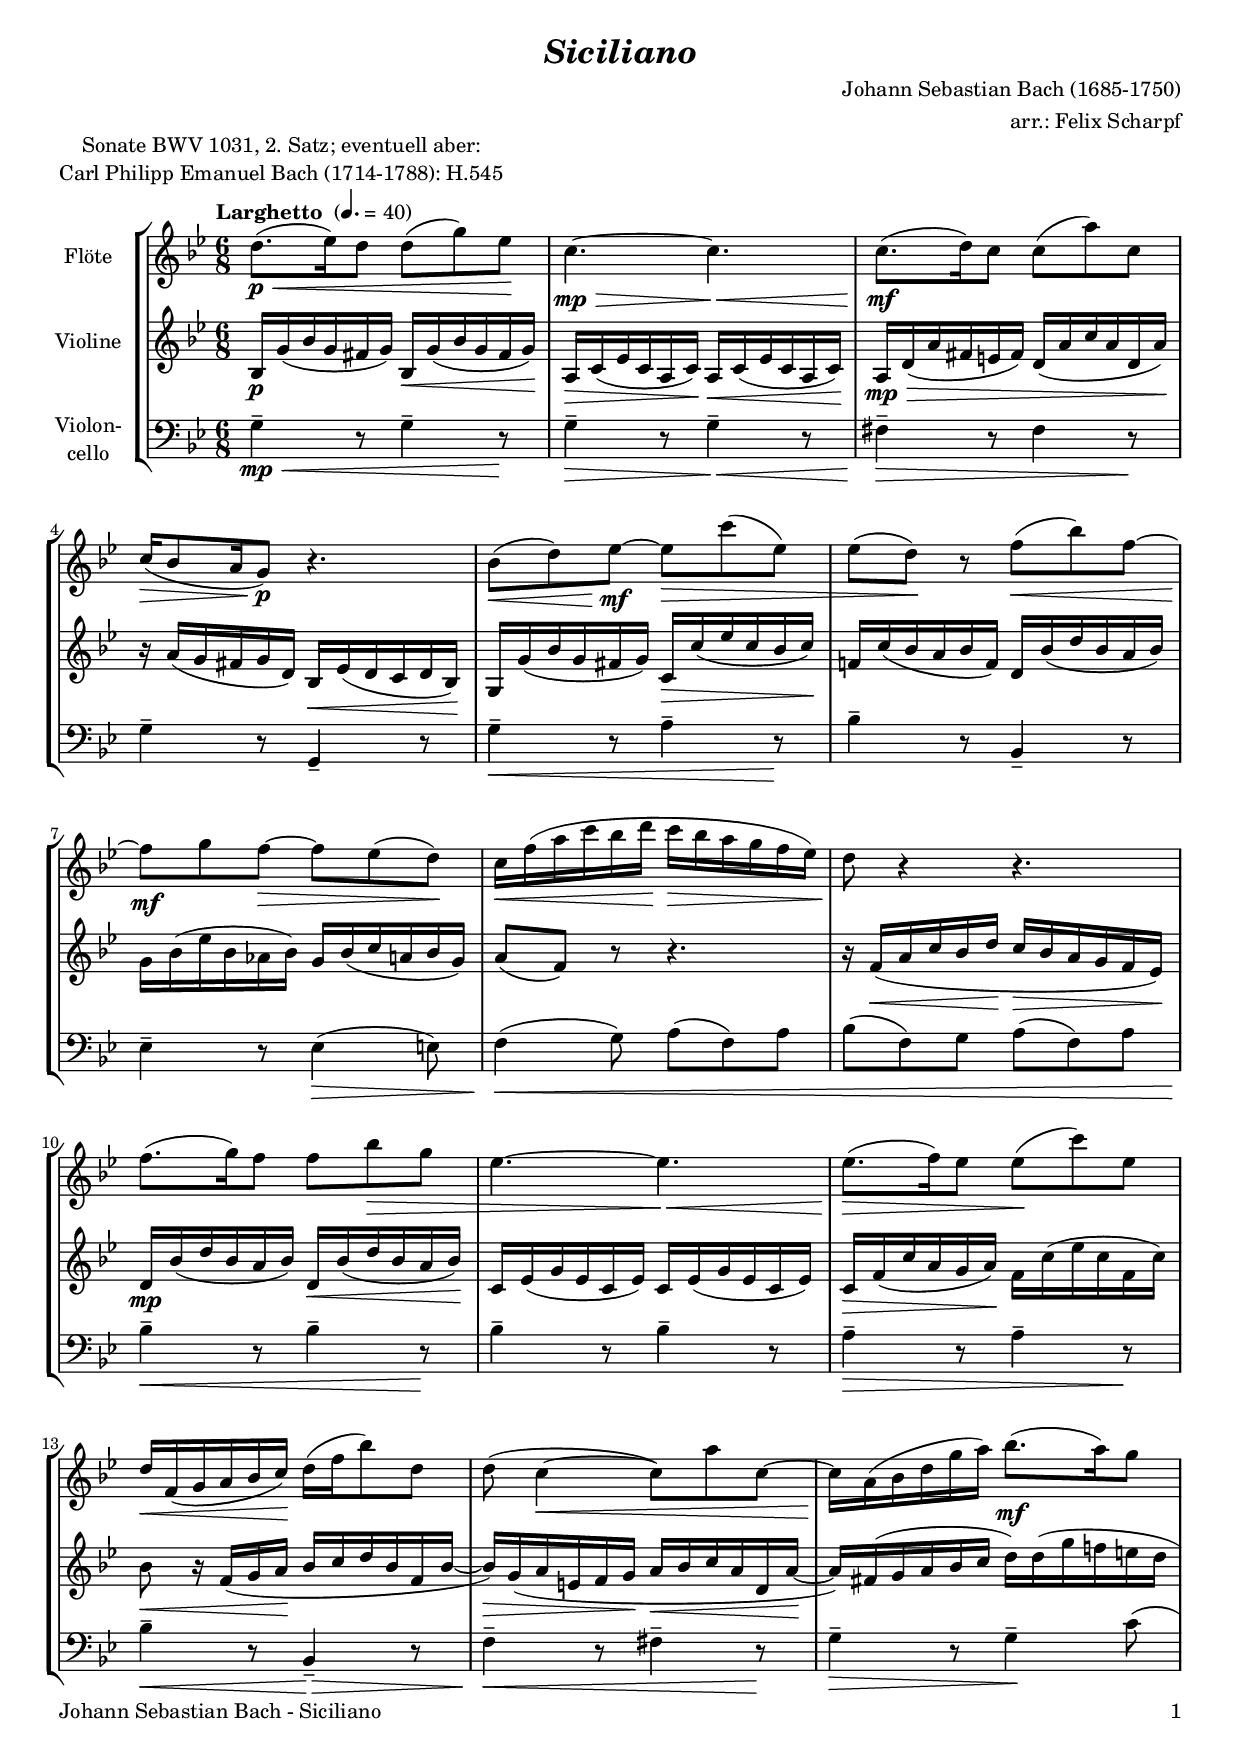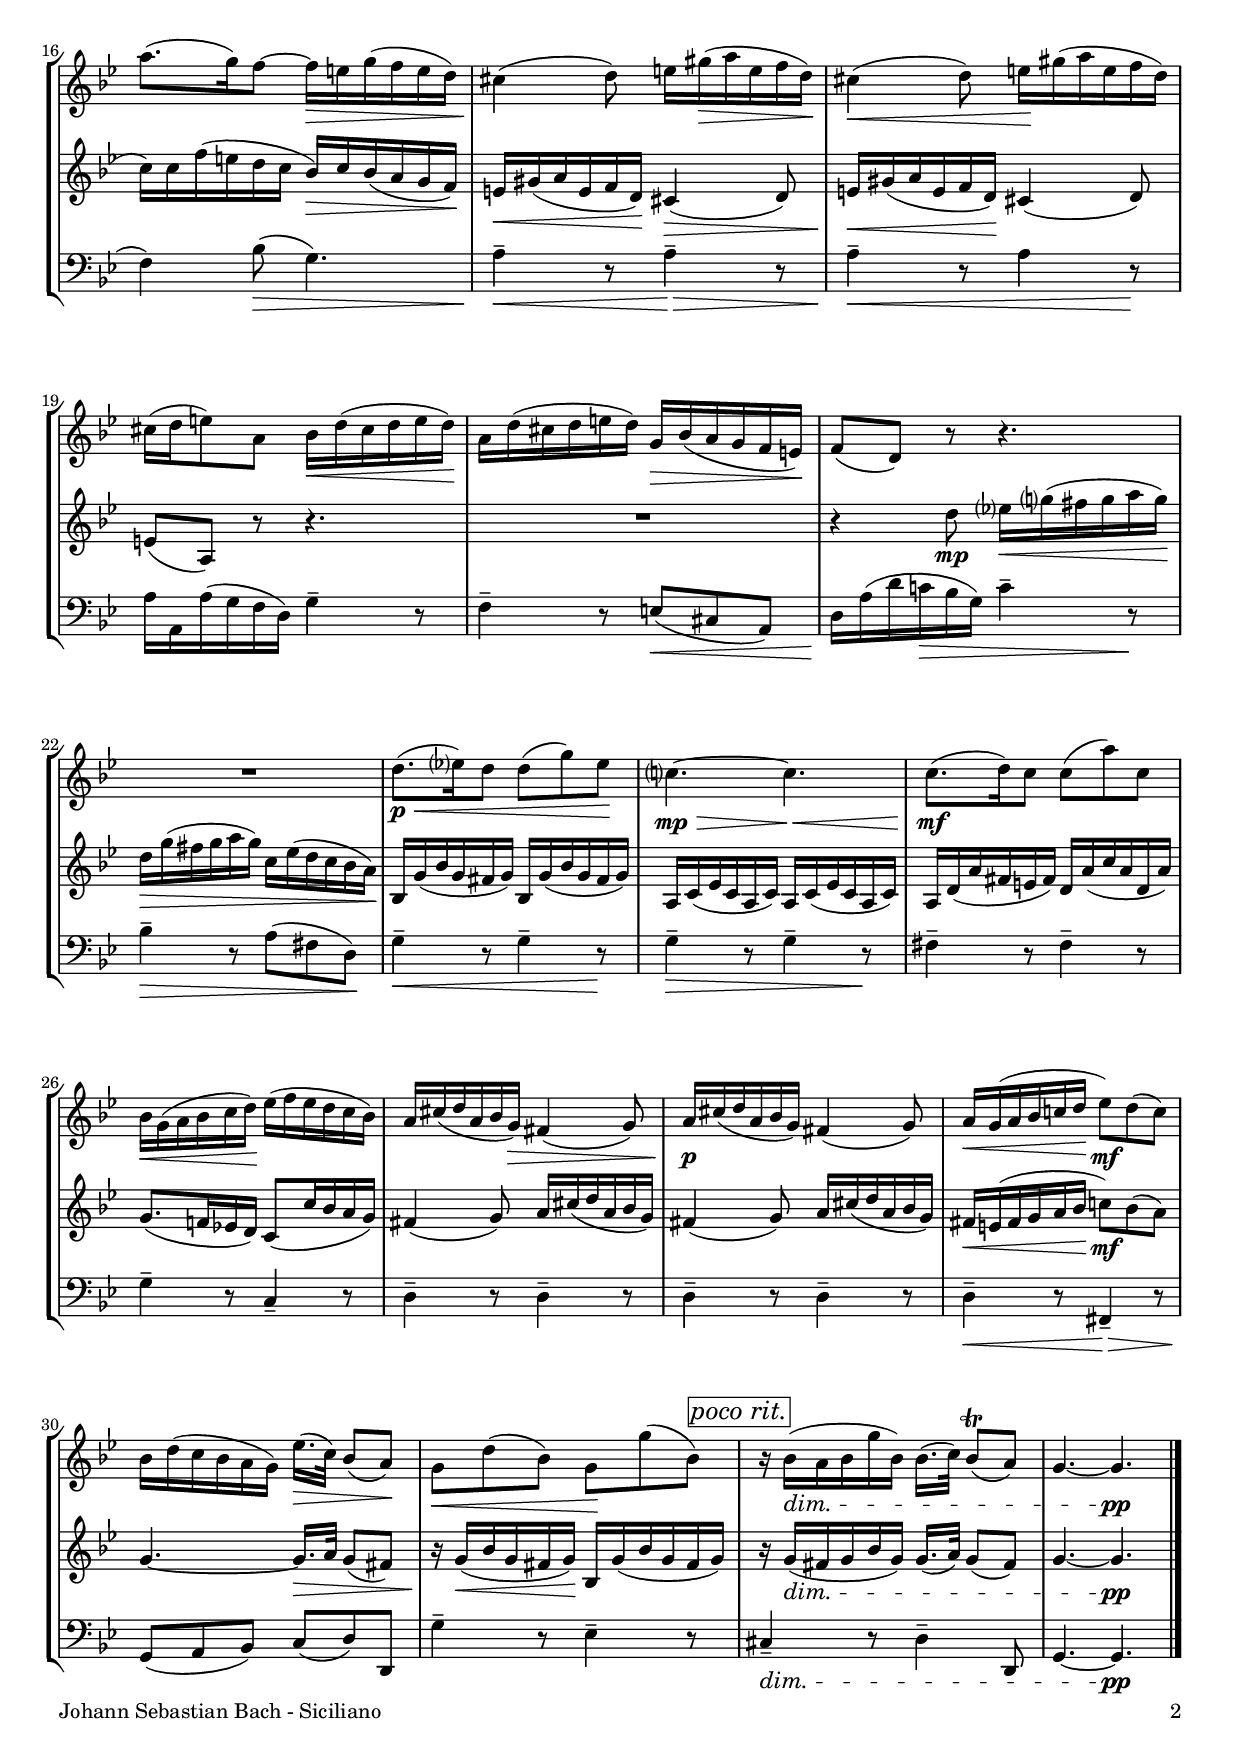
\version "2.24.4"
\include "deutsch.ly"

#(set-global-staff-size 18)

\header {
  title     = \markup \bold \italic "Siciliano"
  composer  = "Johann Sebastian Bach (1685-1750)"
  arranger  = "arr.: Felix Scharpf"
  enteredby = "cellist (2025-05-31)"
  piece     = \markup \center-column {
    "Sonate BWV 1031, 2. Satz; eventuell aber:"
    "Carl Philipp Emanuel Bach (1714-1788): H.545"
  }
}

voiceconsts = {
  \key g \minor
  \time 6/8
  \clef "treble"
  \numericTimeSignature
  \compressEmptyMeasures
  % Set default beaming for all staves
%  \set Timing.beamExceptions = #'()
%  \set Timing.baseMoment     = #(ly:make-moment 1 4)
%  \set Timing.beatStructure  = #'(1 1 1)
  \tempo "Larghetto " 4.=40
}

mifl = "flute"
mist = "string ensemble 1"
mivl = "violin"
miba = "cello"
mipz = "pizzicato strings"

prit = \mark \markup \box \italic "poco rit."

va = \relative c'' {
  \voiceconsts

  d8.(\p\< es16) d8 d( g) es\!
  c4.~\mp\> c\!\<
  c8.(\!\mf d16) c8 c( a') c,
  c16(\> b8 a16 g8)\!\p r4.
  b8(\< d) es~\!\mf es\> c'( es,)
  es( d)\! r f(\< b) f~

  f\!\mf g f~\> f es( d)\!
  c16\< f( a c b d\! c\> b a g f es)
  d8\! r4 r4.
  f8.( g16) f8 f b\> g
  es4.~ es\!\<
  es8.(\!\> f16) es8 es(\! c') es,

  d16\< f,( g a b c)\! d( f b8) d,
  d( c4~\< c8) a' c,~
  c16\! a( b d g a) b8.(\mf a16) g8
  a8.( g16) f8~ f16\> e g( f e d)
  cis4(\! d8) e16 gis(\> a e f d)\!

  cis4(\< d8) e16\! gis( a e f d)
  cis( d e8) a,
  b16\< d( cis d e d)\!
  a d( cis d e d) g,\> b( a g f e)\!
  f8( d) r r4.
  R2.

  d'8.(\p\< es?16) d8 d( g) es\!
  c?4.~\mp\> c\!\<
  c8.(\!\mf d16) c8 c( a') c,
  b16\< g( a b c d)\! es( f es d c b)
  a cis( d a b g)\> fis4( g8)

  a16\!\p cis( d a b g) fis4( g8)
  a16\< g( a b c! d\! es8)\mf d( c)
  b16 d( c b a g) es'16.(\> c32) b8([ a])\!
  g\< d'( b) g\! g'( b,) \prit
  r16 b(\dim a b g' b,) b16.( c32) b8([\trill a])

  g4.~ g\pp \bar "|."
}

vb = \relative c' {
  \voiceconsts

  b16\p g'( b g fis g) b,\< g'( b g fis g)\!
  a,\> c( es c a c)\! a\< c( es c a c)\!
  a\mp\> d( a' fis e fis) d( a' c a d, a')\!

  r a( g fis g d) b\< es( d c d b)\!
  g g'( b g fis g) c,\> c'( es c b c)\!
  f,! c'( b a b f)\! d b'( d b a b)

  g b( es b as b) g b( c a b g)
  a8( f) r r4.
  r16 f(\< a c b d\! c\> b a g f es)\!
  d\mp b'( d b a b) d,\< b'( d b a b)\!

  c, es( g es c es) c es( g es c es)
  c\> f( c' a g a)\! f c'( es c f, c')
  b8\< r16 f( g a\! b c d b f b~
  b)\> g( a e f g\! a\< b c a d, a'~\!

  a) fis( g a b c d) d( g f! e d
  c) c f( e d c b)\> c b( a g f)\!
  e\< gis( a e f d)\! cis4(\> d8)
  e16\!\< gis( a e f d)\! cis4( d8)

  e( a,) r r4.
  R2.
  r4 d'8\mp es?16\< g?( fis g a g)\!
  d\> g( fis g a g) c, es( d c b a)\!
  b, g'( b g fis g) b, g'( b g fis g)

  a, c( es c a c) a c( es c a c)
  a d( a' fis e fis) d a'( c a d, a')
  g8.( f!16 es! d) c8( c'16 b a g)
  fis4( g8) a16 cis( d a b g)

  fis4( g8) a16 cis( d a b g)
  fis\< e( fis g a b\! c!8)\mf b( a)
  g4.~ g16.\> a32 g8([ fis])
  r16\! g(\< b g fis g)\! b, g'( b g fis g) \prit

  r g(\dim fis g b g) g16.( a32) g8([ fis])
  g4.~ g\pp \bar "|."
}

vc = \relative c' {
  \voiceconsts
  \clef "bass"

  g4--\mp\< r8 g4-- r8\!
  g4--\> r8 g4--\!\< r8
  fis4--\!\> r8 fis4 r8\!
  g4-- r8 g,4-- r8
  g'4--\< r8 a4-- r8\!
  b4-- r8 b,4-- r8
  es4-- r8 es4(\> e8)

  f4(\!\< g8) a( f) a
  b( f) g a( f) a
  b4--\< r8 b4-- r8\!
  b4-- r8 b4-- r8
  a4--\> r8 a4-- r8\!
  b4--\< r8 b,4--\!\> r8
  f'4--\!\< r8 fis4-- r8\!
  g4--\> r8 g4--\! c8(

  f,4) b8(\> g4.)
  a4--\!\< r8 a4--\!\> r8
  a4--\!\< r8 a4 r8\!
  a16 a, a'( g f d) g4-- r8
  f4-- r8 e(\< cis a)
  d16\! a'( d c!\> b g) c4-- r8\!

  b4--\> r8 a( fis d)\!
  g4--\< r8 g4-- r8\!
  g4--\> r8 g4-- r8\!
  fis4-- r8 fis4-- r8
  g4-- r8 c,4-- r8
  d4-- r8 d4-- r8
  d4-- r8 d4-- r8
  d4--\< r8 fis,4--\!\> r8

  g(\! a b) c( d) d,
  g'4-- r8 es4-- r8 \prit
  cis4--\dim r8 d4-- d,8
  g4.~ g\pp \bar "|."
}


music = \new StaffGroup <<
      \new Staff {
	\set Staff.midiInstrument = \mifl
	\set Staff.instrumentName = \markup \center-column { "Flöte" }
	\transpose g g { \va }
      }

      \new Staff {
	\set Staff.midiInstrument = \mivl
	\set Staff.instrumentName = \markup \center-column { "Violine" }
	\transpose g g { \vb }
      }

      \new Staff {
	\set Staff.midiInstrument = \miba
	\set Staff.instrumentName = \markup \center-column { "Violon-" "cello" }
	\transpose g g { \vc }
      }
>>

\book {
   \paper {
    print-page-number = ##t
    print-first-page-number = ##t
    ragged-last-bottom = ##f
    oddHeaderMarkup = \markup \null
    evenHeaderMarkup = \markup \null
    oddFooterMarkup = \markup {
      \fill-line {
        \if \should-print-page-number
        "Johann Sebastian Bach - Siciliano" \fromproperty #'page:page-number-string
      }
    }
    evenFooterMarkup = \oddFooterMarkup
  } \score {
    \music
    \layout {}
  }

  \score {
    \unfoldRepeats \music

    \midi {
      \context {
        \Score
      }
    }
  }
}